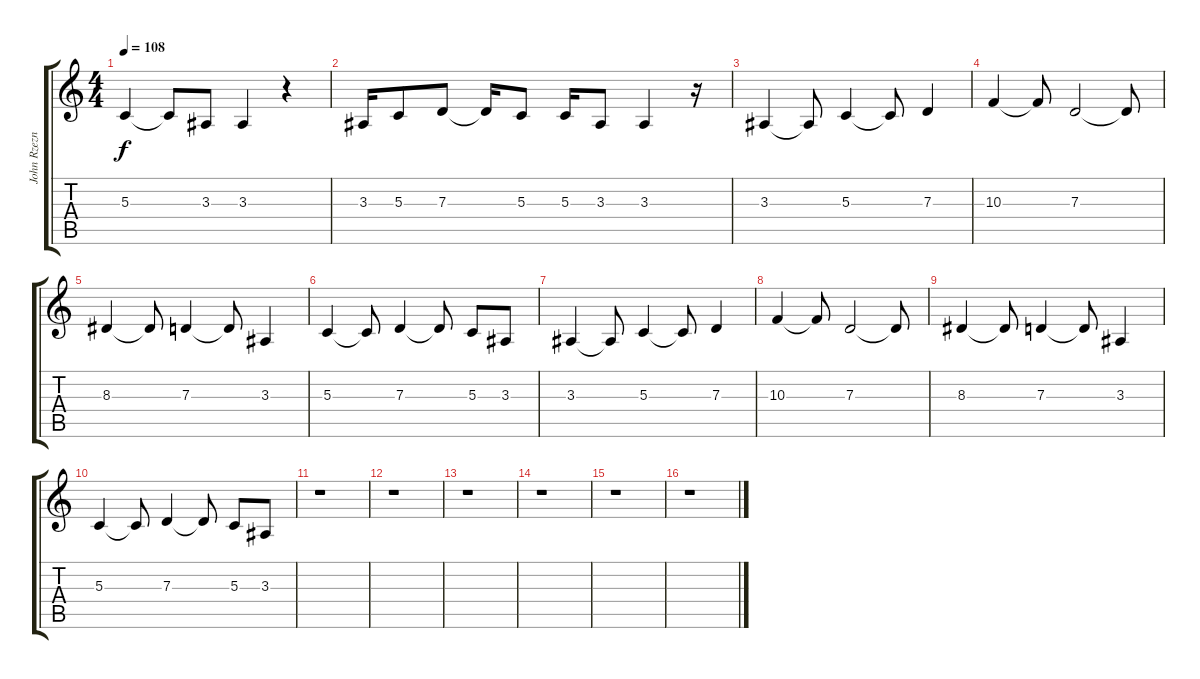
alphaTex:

\track ("John Rzeznik (Vocals)" "John Rzezn") {instrument lead2sawtooth}
\staff {score tabs}
\tuning (E4 B3 G3 D3 A2 E2) {hide}
\ts (4 4)
\tempo 108
\clef g2
\ks c
5.3.4{dy f} 5.3{t}.8 3.3.8 3.3.4 r.4 |
3.3.16 5.3.8 7.3.8 7.3{t}.16 5.3.8 5.3.16 3.3.8 3.3.4 r.16 |
3.3.4 3.3{t}.8 5.3.4 5.3{t}.8 7.3.4 |
10.3.4 10.3{t}.8 7.3.2 7.3{t}.8 |
8.3.4 8.3{t}.8 7.3.4 7.3{t}.8 3.3.4 |
5.3.4 5.3{t}.8 7.3.4 7.3{t}.8 5.3.8 3.3.8 |
3.3.4 3.3{t}.8 5.3.4 5.3{t}.8 7.3.4 |
10.3.4 10.3{t}.8 7.3.2 7.3{t}.8 |
8.3.4 8.3{t}.8 7.3.4 7.3{t}.8 3.3.4 |
5.3.4 5.3{t}.8 7.3.4 7.3{t}.8 5.3.8 3.3.8 |
r.1 |
r.1 |
r.1 |
r.1 |
r.1 |
r.1
